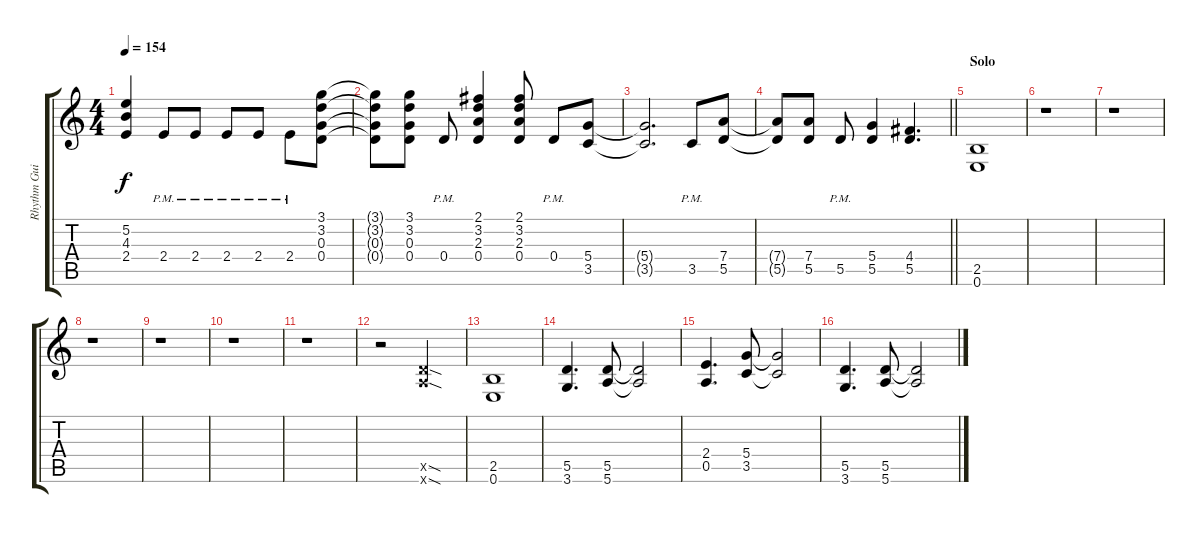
\track ("Rhythm Guitar I" "Rhythm Gui") {instrument overdrivenguitar}
\staff {score tabs}
\tuning (E4 B3 G3 D3 A2 E2) {hide}
\ts (4 4)
\tempo 154
\clef g2
\ks c
(5.2{t} 4.3{t} 2.4{t}).4{dy f} 2.4{pm}.8 2.4{pm}.8 2.4{pm}.8 2.4{pm}.8 2.4{pm}.8 (3.1 3.2 0.3 0.4).8 |
(3.1{t} 3.2{t} 0.3{t} 0.4{t}).8 (3.1 3.2 0.3 0.4).8 0.4{pm}.8 (2.1 3.2 2.3 0.4).4 (2.1 3.2 2.3 0.4).8 0.4{pm}.8 (5.4 3.5).8 |
(5.4{t} 3.5{t}).2{d} 3.5{pm}.8 (7.4 5.5).8 |
\barLineRight lightlight
(7.4{t} 5.5{t}).8 (7.4 5.5).8 5.5{pm}.8 (5.4 5.5).4 (4.4 5.5).4{d} |
\section ("" "Solo")
(2.5 0.6).1 |
r.1 |
r.1 |
r.1 |
r.1 |
r.1 |
r.1 |
r.2 (5.5{sod x} 5.6{sod x}).2 |
(2.5 0.6).1 |
(5.5 3.6).4{d} (5.5 5.6).8 (5.5{t} 5.6{t}).2 |
(2.4 0.5).4{d} (5.4 3.5).8 (5.4{t} 3.5{t}).2 |
(5.5 3.6).4{d} (5.5 5.6).8 (5.5{t} 5.6{t}).2
